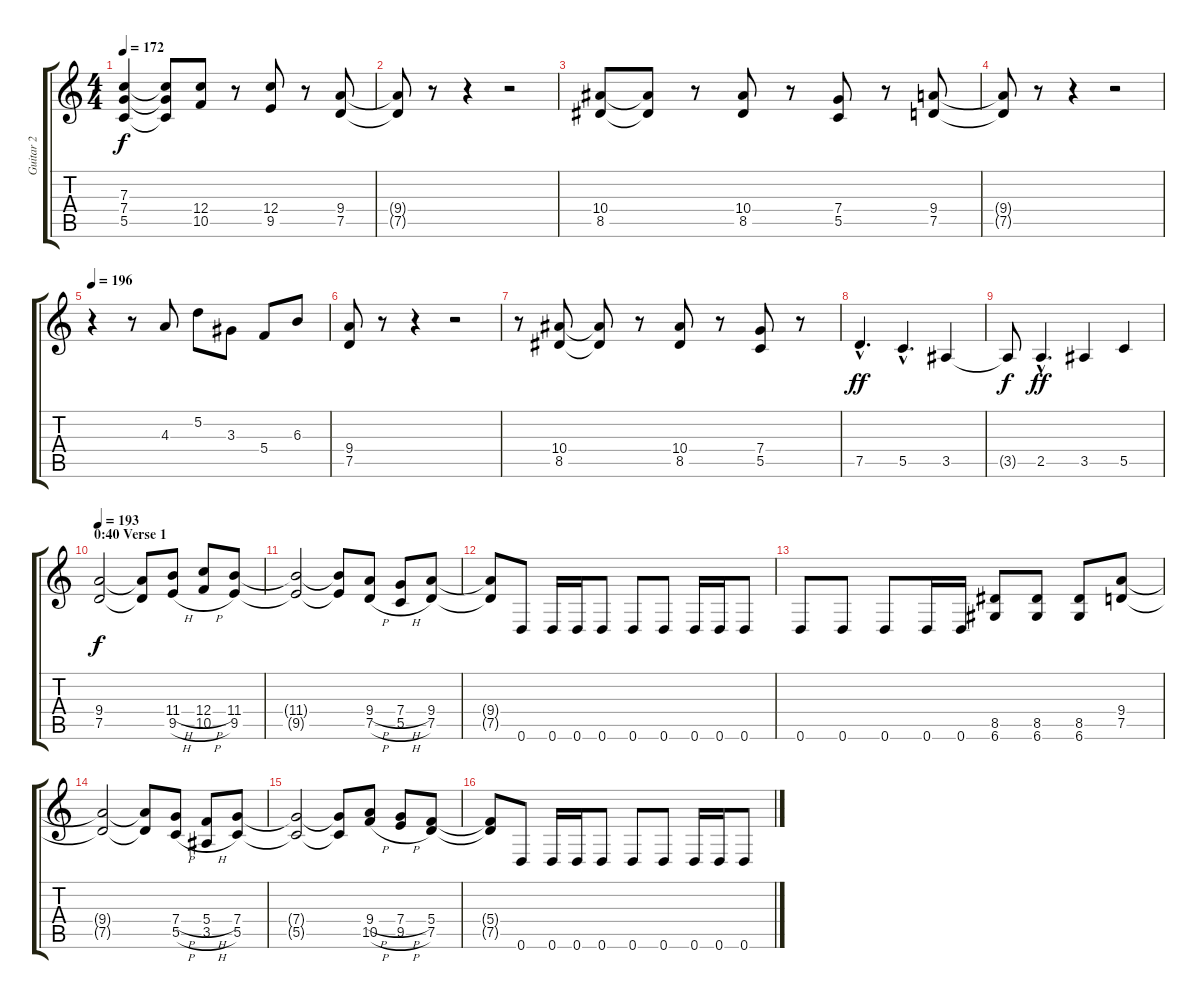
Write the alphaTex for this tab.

\track ("Guitar 2" "Guitar 2") {instrument distortionguitar}
\staff {score tabs}
\tuning (D4 A3 F3 C3 G2 D2) {hide}
\ts (4 4)
\tempo 172
\clef g2
\ks c
(7.3{t} 7.4{t} 5.5{t}).4{dy f} (7.3{t} 7.4{t} 5.5{t}).8 (12.4 10.5).8 r.8 (12.4 9.5).8 r.8 (9.4 7.5).8 |
(9.4{t} 7.5{t}).8{volume 14} r.8 r.4 r.2 |
(10.4 8.5).8 (10.4{t} 8.5{t}).8 r.8 (10.4 8.5).8 r.8 (7.4 5.5).8 r.8 (9.4 7.5).8 |
(9.4{t} 7.5{t}).8{volume 14} r.8 r.4 r.2 |
\tempo 196
r.4 r.8 4.3.8 5.2.8 3.3.8 5.4.8 6.3.8 |
(9.4 7.5).8 r.8 r.4 r.2 |
r.8 (10.4 8.5).8 (10.4{t} 8.5{t}).8 r.8 (10.4 8.5).8 r.8 (7.4 5.5).8 r.8 |
7.5{hac}.4{d dy ff} 5.5{hac}.4{d} 3.5.4 |
3.5{t}.8{dy f} 2.5{hac}.4{d dy ff} 3.5.4 5.5.4 |
\section ("" "0:40 Verse 1")
\tempo 193
(9.4 7.5).2{dy f volume 8} (9.4{t} 7.5{t}).8 (11.4{h} 9.5{h}).8 (12.4{h} 10.5{h}).8 (11.4 9.5).8 |
(11.4{t} 9.5{t}).2 (11.4{t} 9.5{t}).8 (9.4{h} 7.5{h}).8 (7.4{h} 5.5{h}).8 (9.4 7.5).8 |
(9.4{t} 7.5{t}).8 0.6.8 0.6.16 0.6.16 0.6.8 0.6.8 0.6.8 0.6.16 0.6.16 0.6.8 |
0.6.8 0.6.8 0.6.8 0.6.16 0.6.16 (8.5 6.6).8 (8.5 6.6).8 (8.5 6.6).8 (9.4 7.5).8 |
(9.4{t} 7.5{t}).2 (9.4{t} 7.5{t}).8 (7.4{h} 5.5{h}).8 (5.4{h} 3.5{h}).8 (7.4 5.5).8 |
(7.4{t} 5.5{t}).2 (7.4{t} 5.5{t}).8 (9.4{h} 10.5{h}).8 (7.4{h} 9.5{h}).8 (5.4 7.5).8 |
(5.4{t} 7.5{t}).8{volume 14} 0.6.8 0.6.16 0.6.16 0.6.8 0.6.8 0.6.8 0.6.16 0.6.16 0.6.8
